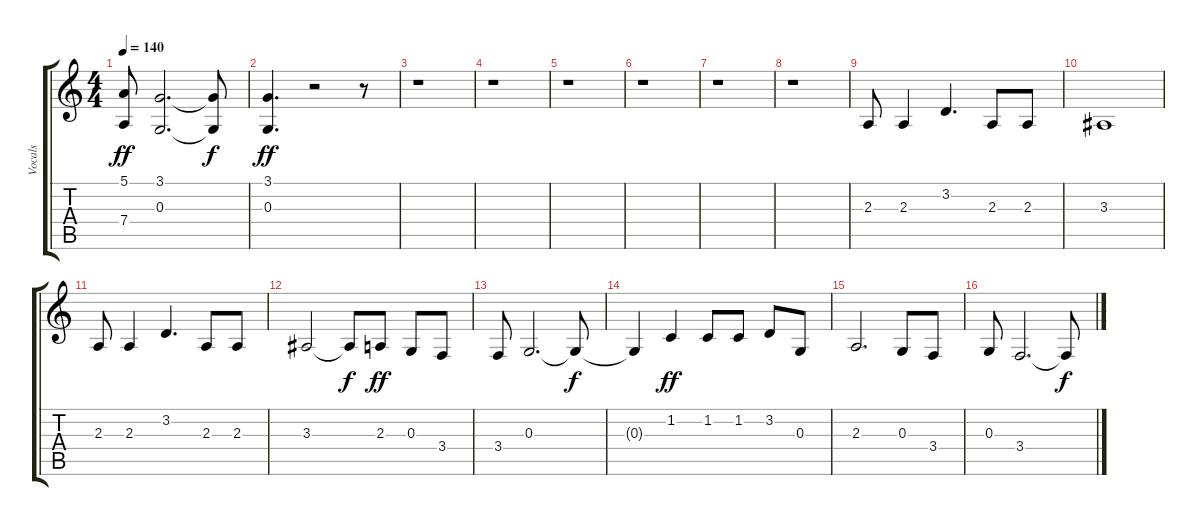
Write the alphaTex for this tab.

\track ("Vocals" "Vocals") {instrument lead2sawtooth}
\staff {score tabs}
\tuning (E4 B3 G3 D3 A2 E2) {hide}
\ts (4 4)
\tempo 140
\clef g2
\ks c
(5.1 7.4).8{dy ff} (3.1 0.3).2{d} (3.1{t} 0.3{t}).8{dy f} |
(3.1 0.3).4{d dy ff} r.2 r.8 |
r.1 |
r.1 |
r.1 |
r.1 |
r.1 |
r.1 |
2.3.8{volume 16} 2.3.4 3.2.4{d} 2.3.8 2.3.8 |
3.3.1 |
2.3.8 2.3.4 3.2.4{d} 2.3.8 2.3.8 |
3.3.2 3.3{t}.8{dy f} 2.3.8{dy ff} 0.3.8 3.4.8 |
3.4.8 0.3.2{d} 0.3{t}.8{dy f} |
0.3{t}.4 1.2.4{dy ff} 1.2.8 1.2.8 3.2.8 0.3.8 |
2.3.2{d} 0.3.8 3.4.8 |
0.3.8 3.4.2{d} 3.4{t}.8{dy f}
